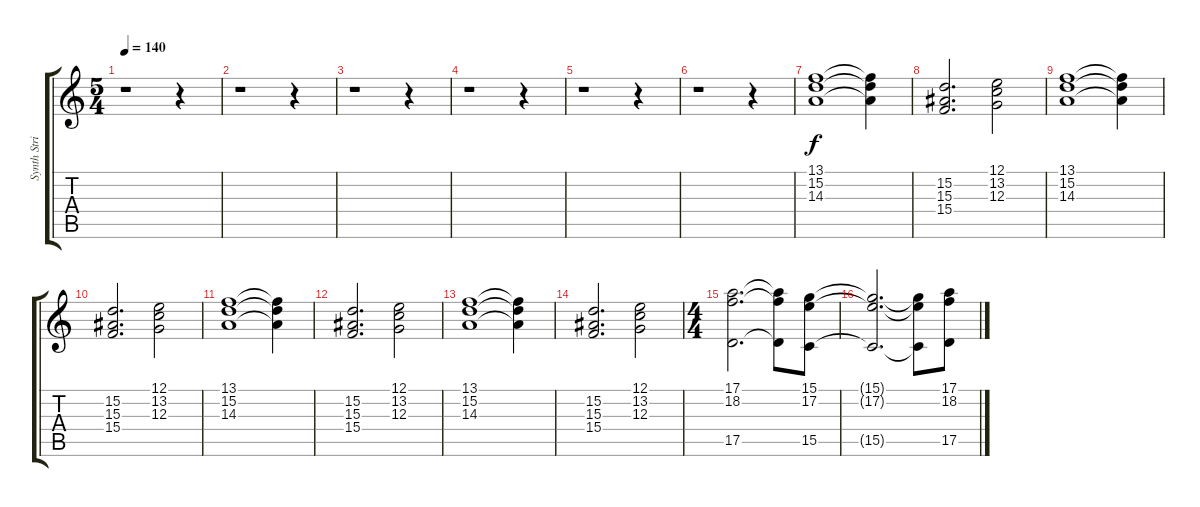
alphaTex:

\track ("Synth Strings" "Synth Stri") {instrument synthstrings1}
\staff {score tabs}
\tuning (E4 B3 G3 D3 A2 E2) {hide}
\ts (5 4)
\tempo 140
\clef g2
\ks c
r.1{dy f} r.4 |
r.1 r.4 |
r.1 r.4 |
r.1 r.4 |
r.1 r.4 |
r.1 r.4 |
(13.1 15.2 14.3).1 (13.1{t} 15.2{t} 14.3{t}).4 |
(15.2 15.3 15.4).2{d} (12.1 13.2 12.3).2 |
(13.1 15.2 14.3).1 (13.1{t} 15.2{t} 14.3{t}).4 |
(15.2 15.3 15.4).2{d} (12.1 13.2 12.3).2 |
(13.1 15.2 14.3).1 (13.1{t} 15.2{t} 14.3{t}).4 |
(15.2 15.3 15.4).2{d} (12.1 13.2 12.3).2 |
(13.1 15.2 14.3).1 (13.1{t} 15.2{t} 14.3{t}).4 |
(15.2 15.3 15.4).2{d} (12.1 13.2 12.3).2 |
\ts (4 4)
(17.1 18.2 17.5).2{d} (17.1{t} 18.2{t} 17.5{t}).8 (15.1 17.2 15.5).8 |
(15.1{t} 17.2{t} 15.5{t}).2{d} (15.1{t} 17.2{t} 15.5{t}).8 (17.1 18.2 17.5).8
